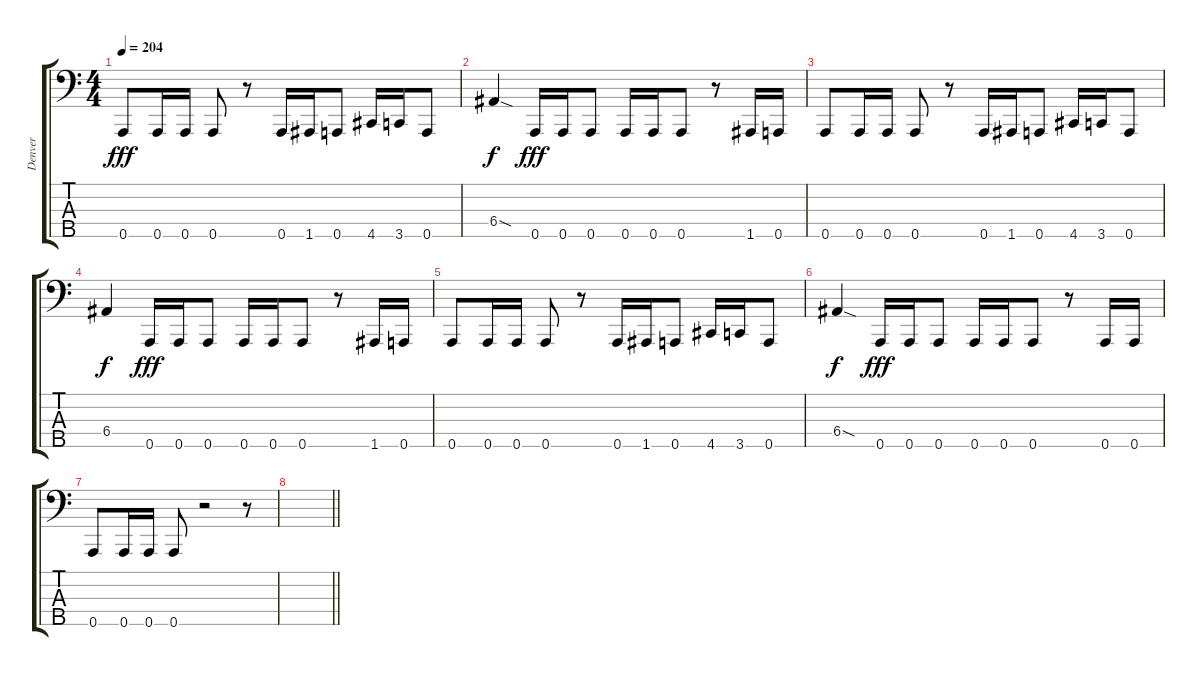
\track ("Denver" "Denver") {instrument electricbassfinger}
\staff {score tabs}
\tuning (G2 D2 A1 E1 A0) {hide}
\ts (4 4)
\tempo 204
\clef f4
\ks c
0.5.8{dy fff} 0.5.16 0.5.16 0.5.8 r.8 0.5.16 1.5.16 0.5.8 4.5.16 3.5.16 0.5.8 |
6.4{sod}.4{dy f} 0.5.16{dy fff} 0.5.16 0.5.8 0.5.16 0.5.16 0.5.8 r.8 1.5.16 0.5.16 |
0.5.8 0.5.16 0.5.16 0.5.8 r.8 0.5.16 1.5.16 0.5.8 4.5.16 3.5.16 0.5.8 |
6.4.4{dy f} 0.5.16{dy fff} 0.5.16 0.5.8 0.5.16 0.5.16 0.5.8 r.8 1.5.16 0.5.16 |
0.5.8 0.5.16 0.5.16 0.5.8 r.8 0.5.16 1.5.16 0.5.8 4.5.16 3.5.16 0.5.8 |
6.4{sod}.4{dy f} 0.5.16{dy fff} 0.5.16 0.5.8 0.5.16 0.5.16 0.5.8 r.8 0.5.16 0.5.16 |
0.5.8 0.5.16 0.5.16 0.5.8 r.2 r.8 |
\barLineRight lightlight
